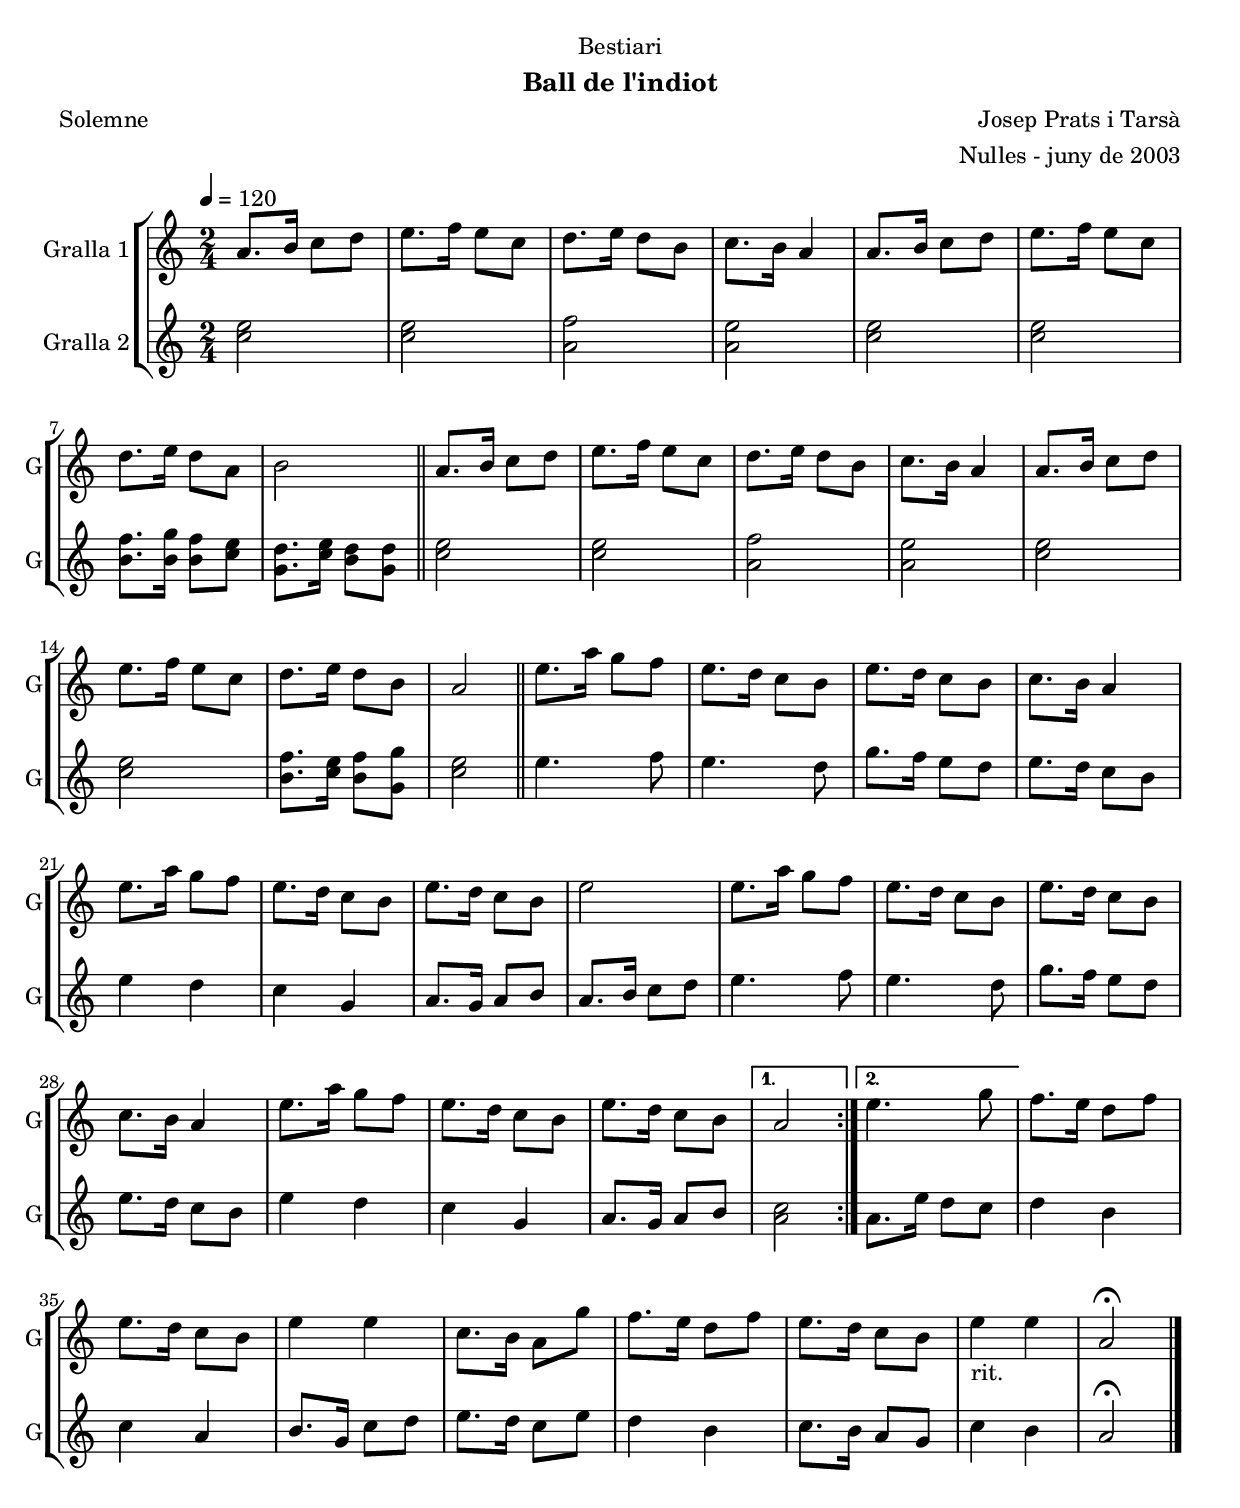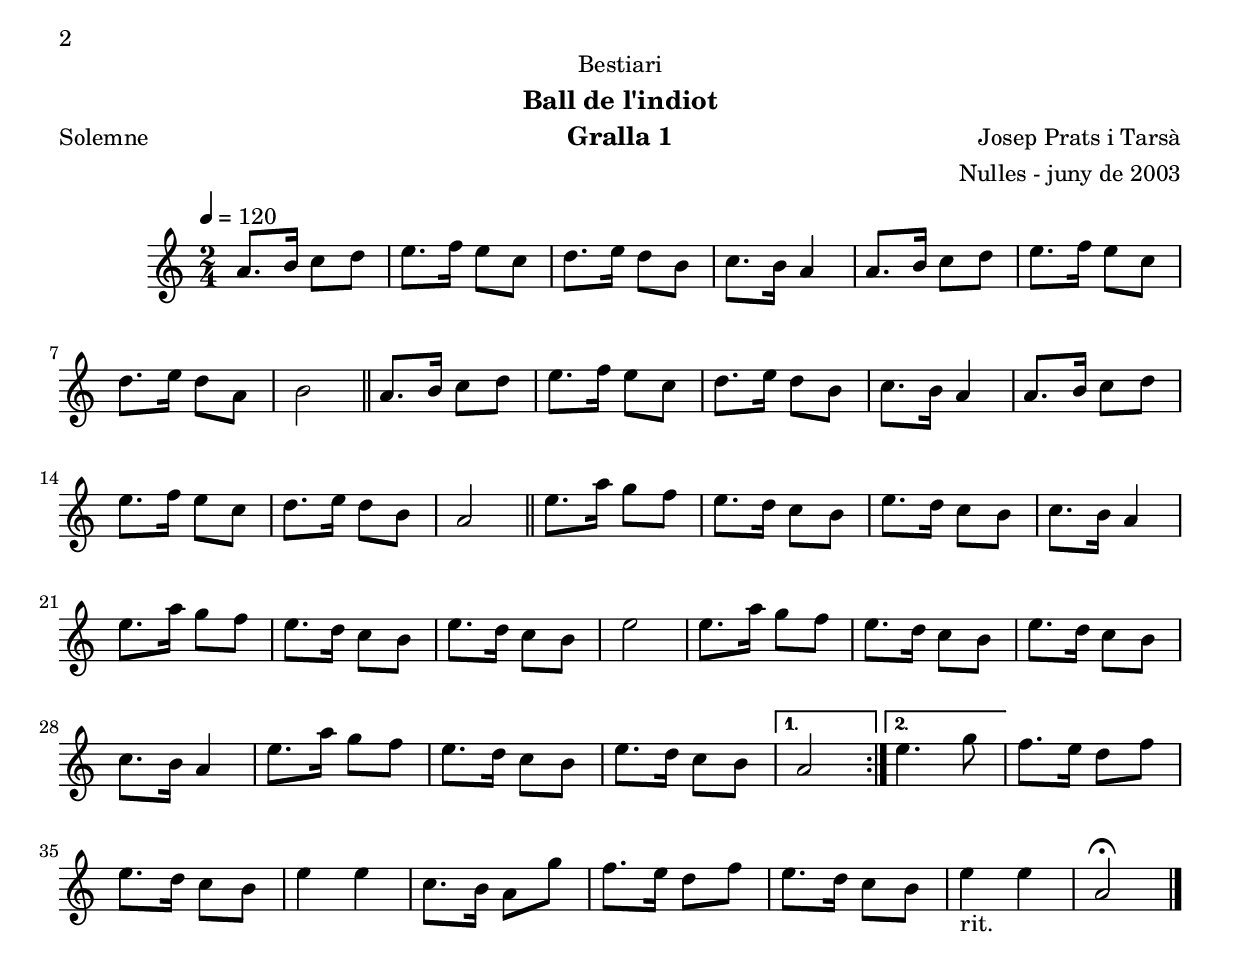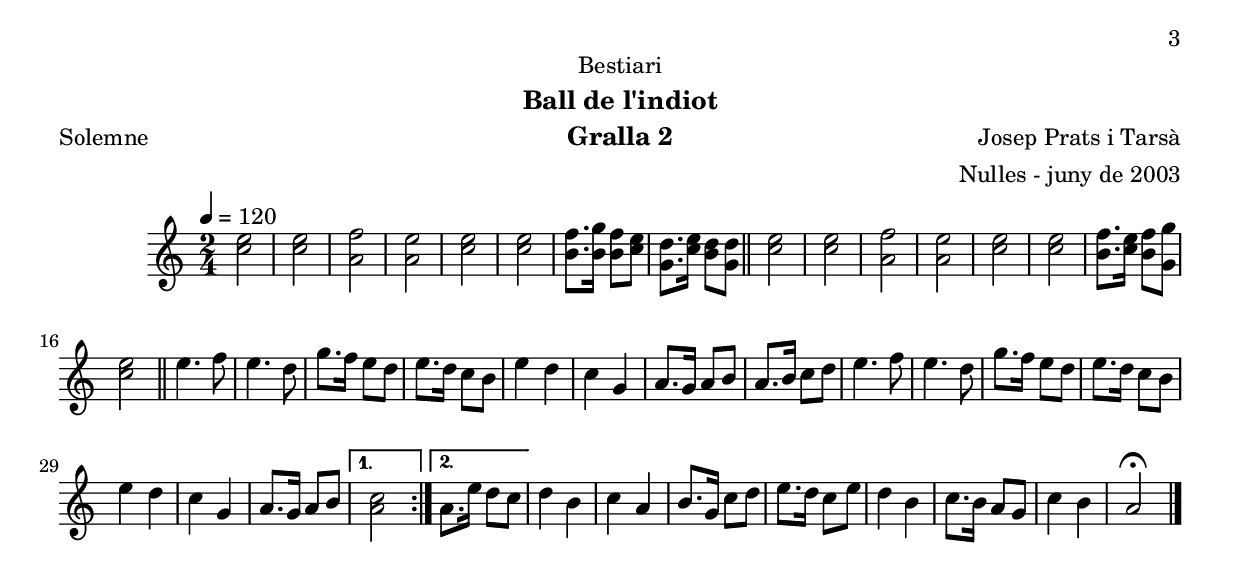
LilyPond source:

\version "2.22.1"

\header {
  dedication="Bestiari"
  title=""
  subtitle="Ball de l'indiot"
  subsubtitle=""
  poet="Solemne"
  meter=""
  piece=""
  composer="Josep Prats i Tarsà"
  arranger="Nulles - juny de 2003"
  opus=""
  instrument=""
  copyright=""
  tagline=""
}

liniaroAa =
\relative a'
{
  \tempo 4=120
  \clef treble
  \key c \major
  \time 2/4
  \repeat volta 2 { a8. b16 c8 d  |
  e8. f16 e8 c  |
  d8. e16 d8 b  |
  c8. b16 a4  |
  %05
  a8. b16 c8 d  |
  e8. f16 e8 c  |
  d8. e16 d8 a  |
  b2  \bar "||"
  a8. b16 c8 d  |
  %10
  e8. f16 e8 c  |
  d8. e16 d8 b  |
  c8. b16 a4  |
  a8. b16 c8 d  |
  e8. f16 e8 c  |
  %15
  d8. e16 d8 b  |
  a2  \bar "||"
  e'8. a16 g8 f  |
  e8. d16 c8 b  |
  e8. d16 c8 b  |
  %20
  c8. b16 a4  |
  e'8. a16 g8 f  |
  e8. d16 c8 b  |
  e8. d16 c8 b  |
  e2  |
  %25
  e8. a16 g8 f  |
  e8. d16 c8 b  |
  e8. d16 c8 b  |
  c8. b16 a4  |
  e'8. a16 g8 f  |
  %30
  e8. d16 c8 b  |
  e8. d16 c8 b }
  \alternative { { a2 }
  { e'4. g8 } }
  f8. e16 d8 f  |
  %35
  e8. d16 c8 b  |
  e4 e  |
  c8. b16 a8 g'  |
  f8. e16 d8 f  |
  e8. d16 c8 b  |
  %40
  e4 _"rit." e  |
  a,2\fermata  \bar "|."
}

liniaroAb =
\relative c''
{
  \tempo 4=120
  \clef treble
  \key c \major
  \time 2/4
  \repeat volta 2 { <c e>2  |
  <c e>2  |
  <a f'>2  |
  <a e'>2  |
  %05
  <c e>2  |
  <c e>2  |
  <b f'>8. <b g'>16 <b f'>8 <c e>  |
  <g d'>8. <c e>16 <b d>8 <g d'>  \bar "||"
  <c e>2  |
  %10
  <c e>2  |
  <a f'>2  |
  <a e'>2  |
  <c e>2  |
  <c e>2  |
  %15
  <b f'>8. <c e>16 <b f'>8 <g g'>  |
  <c e>2  \bar "||"
  e4. f8  |
  e4. d8  |
  g8. f16 e8 d  |
  %20
  e8. d16 c8 b  |
  e4 d  |
  c4 g  |
  a8. g16 a8 b  |
  a8. b16 c8 d  |
  %25
  e4. f8  |
  e4. d8  |
  g8. f16 e8 d  |
  e8. d16 c8 b  |
  e4 d  |
  %30
  c4 g  |
  a8. g16 a8 b }
  \alternative { { <a c>2 }
  { a8. e'16 d8 c } }
  d4 b  |
  %35
  c4 a  |
  b8. g16 c8 d  |
  e8. d16 c8 e  |
  d4 b  |
  c8. b16 a8 g  |
  %40
  c4 b  |
  a2\fermata  \bar "|."
}

\bookpart {
  \score {
    \new StaffGroup {
      \override Score.RehearsalMark #'self-alignment-X = #LEFT
      <<
        \new Staff \with {instrumentName = #"Gralla 1" shortInstrumentName = #"G"} \liniaroAa
        \new Staff \with {instrumentName = #"Gralla 2" shortInstrumentName = #"G"} \liniaroAb
      >>
    }
    \layout {}
  }
  \score { \unfoldRepeats
    \new StaffGroup {
      \override Score.RehearsalMark #'self-alignment-X = #LEFT
      <<
        \new Staff \with {instrumentName = #"Gralla 1" shortInstrumentName = #"G"} \liniaroAa
        \new Staff \with {instrumentName = #"Gralla 2" shortInstrumentName = #"G"} \liniaroAb
      >>
    }
    \midi {
      \set Staff.midiInstrument = "oboe"
      \set DrumStaff.midiInstrument = "drums"
    }
  }
}

\bookpart {
  \header {instrument="Gralla 1"}
  \score {
    \new StaffGroup {
      \override Score.RehearsalMark #'self-alignment-X = #LEFT
      <<
        \new Staff \liniaroAa
      >>
    }
    \layout {}
  }
  \score { \unfoldRepeats
    \new StaffGroup {
      \override Score.RehearsalMark #'self-alignment-X = #LEFT
      <<
        \new Staff \liniaroAa
      >>
    }
    \midi {
      \set Staff.midiInstrument = "oboe"
      \set DrumStaff.midiInstrument = "drums"
    }
  }
}

\bookpart {
  \header {instrument="Gralla 2"}
  \score {
    \new StaffGroup {
      \override Score.RehearsalMark #'self-alignment-X = #LEFT
      <<
        \new Staff \liniaroAb
      >>
    }
    \layout {}
  }
  \score { \unfoldRepeats
    \new StaffGroup {
      \override Score.RehearsalMark #'self-alignment-X = #LEFT
      <<
        \new Staff \liniaroAb
      >>
    }
    \midi {
      \set Staff.midiInstrument = "oboe"
      \set DrumStaff.midiInstrument = "drums"
    }
  }
}

